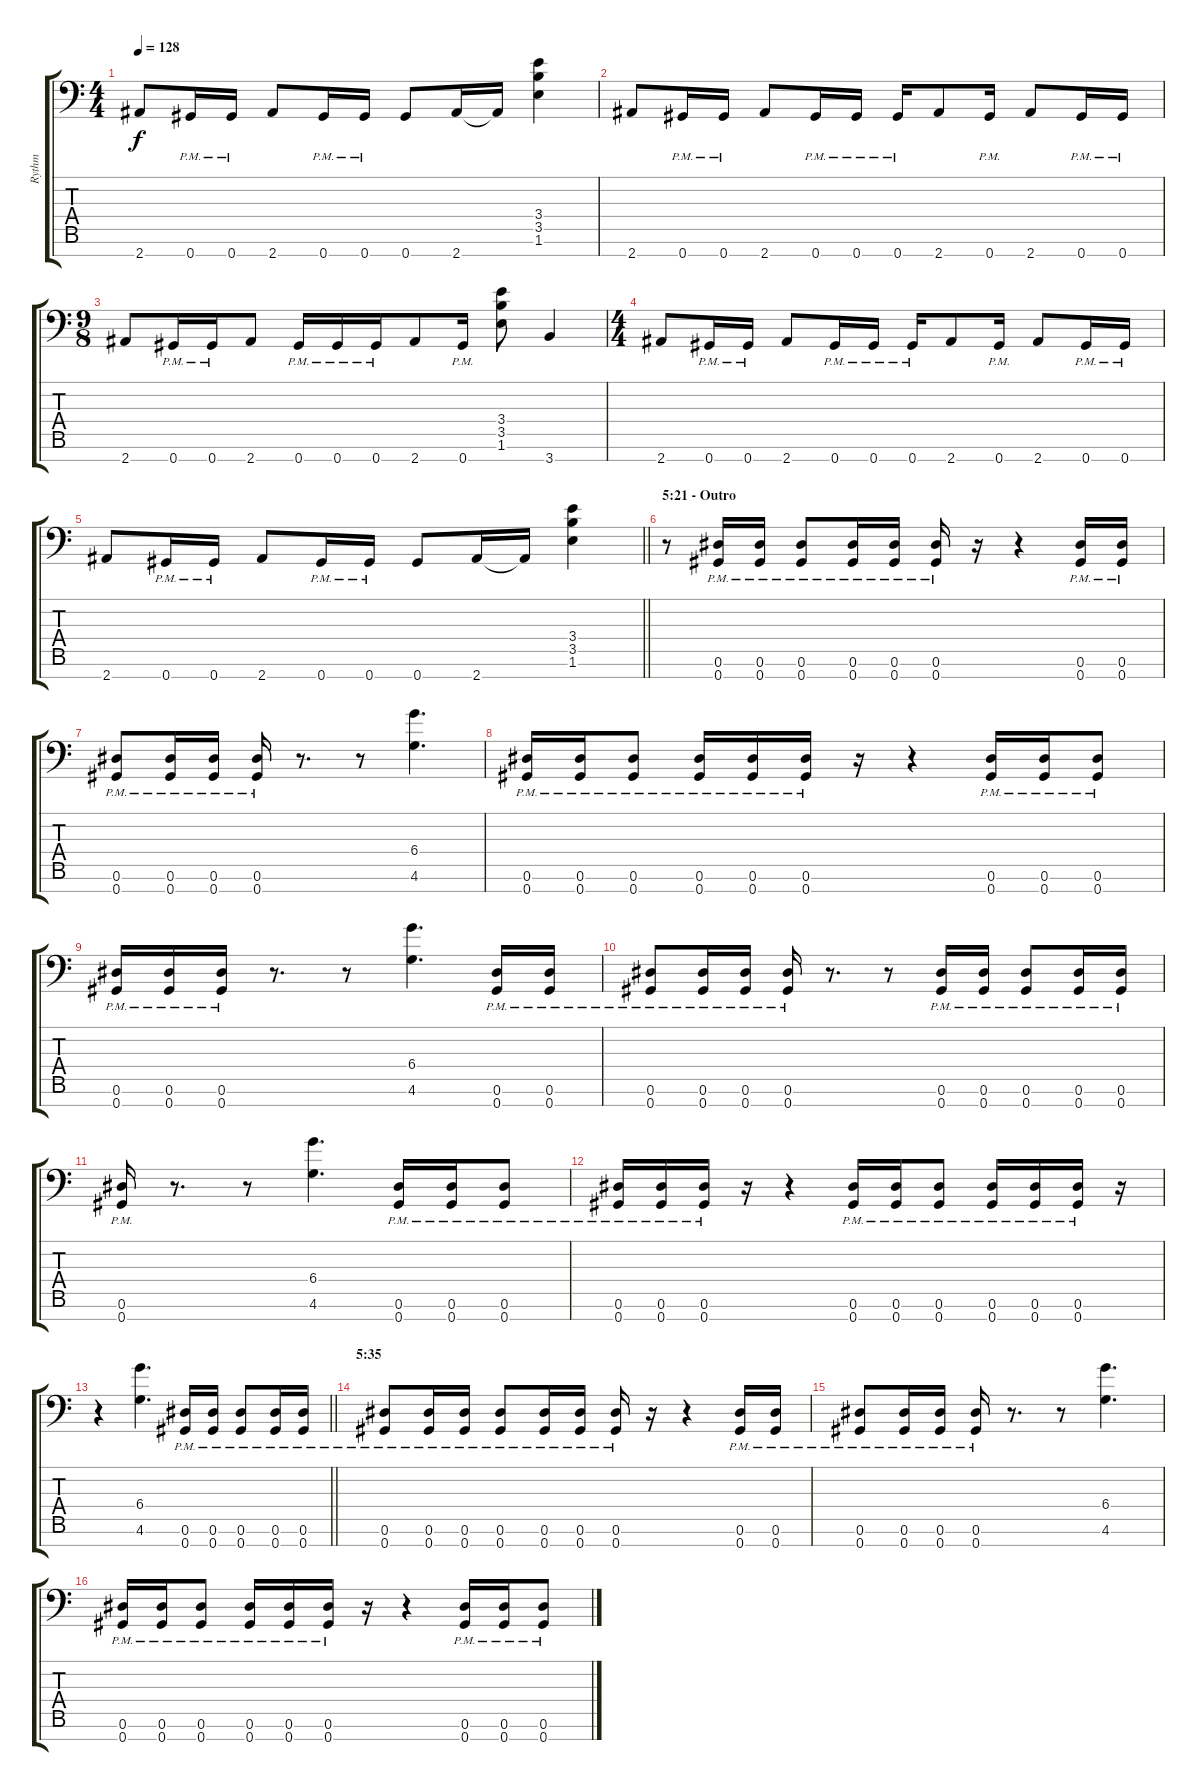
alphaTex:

\track ("Rythm" "Rythm") {instrument distortionguitar}
\staff {score tabs}
\tuning (Eb4 Bb3 Gb3 Db3 Ab2 Eb2 Ab1) {hide}
\ts (4 4)
\tempo 128
\clef f4
\ks c
2.7.8{dy f} 0.7{pm}.16 0.7{pm}.16 2.7.8 0.7{pm}.16 0.7{pm}.16 0.7.8 2.7.16 2.7{t}.16 (3.4 3.5 1.6).4 |
2.7.8 0.7{pm}.16 0.7{pm}.16 2.7.8 0.7{pm}.16 0.7{pm}.16 0.7{pm}.16 2.7.8 0.7{pm}.16 2.7.8 0.7{pm}.16 0.7{pm}.16 |
\ts (9 8)
2.7.8 0.7{pm}.16 0.7{pm}.16 2.7.8 0.7{pm}.16 0.7{pm}.16 0.7{pm}.16 2.7.8 0.7{pm}.16 (3.4 3.5 1.6).8 3.7.4 |
\ts (4 4)
2.7.8 0.7{pm}.16 0.7{pm}.16 2.7.8 0.7{pm}.16 0.7{pm}.16 0.7{pm}.16 2.7.8 0.7{pm}.16 2.7.8 0.7{pm}.16 0.7{pm}.16 |
\barLineRight lightlight
2.7.8 0.7{pm}.16 0.7{pm}.16 2.7.8 0.7{pm}.16 0.7{pm}.16 0.7.8 2.7.16 2.7{t}.16 (3.4 3.5 1.6).4 |
\section ("" "5:21 - Outro")
r.8 (0.6{pm} 0.7{pm}).16 (0.6{pm} 0.7{pm}).16 (0.6{pm} 0.7{pm}).8 (0.6{pm} 0.7{pm}).16 (0.6{pm} 0.7{pm}).16 (0.6{pm} 0.7{pm}).16 r.16 r.4 (0.6{pm} 0.7{pm}).16 (0.6{pm} 0.7{pm}).16 |
(0.6{pm} 0.7{pm}).8 (0.6{pm} 0.7{pm}).16 (0.6{pm} 0.7{pm}).16 (0.6{pm} 0.7{pm}).16 r.8{d} r.8 (6.4 4.6).4{d} |
(0.6{pm} 0.7{pm}).16 (0.6{pm} 0.7{pm}).16 (0.6{pm} 0.7{pm}).8 (0.6{pm} 0.7{pm}).16 (0.6{pm} 0.7{pm}).16 (0.6{pm} 0.7{pm}).16 r.16 r.4 (0.6{pm} 0.7{pm}).16 (0.6{pm} 0.7{pm}).16 (0.6{pm} 0.7{pm}).8 |
(0.6{pm} 0.7{pm}).16 (0.6{pm} 0.7{pm}).16 (0.6{pm} 0.7{pm}).16 r.8{d} r.8 (6.4 4.6).4{d} (0.6{pm} 0.7{pm}).16 (0.6{pm} 0.7{pm}).16 |
(0.6{pm} 0.7{pm}).8 (0.6{pm} 0.7{pm}).16 (0.6{pm} 0.7{pm}).16 (0.6{pm} 0.7{pm}).16 r.8{d} r.8 (0.6{pm} 0.7{pm}).16 (0.6{pm} 0.7{pm}).16 (0.6{pm} 0.7{pm}).8 (0.6{pm} 0.7{pm}).16 (0.6{pm} 0.7{pm}).16 |
(0.6{pm} 0.7{pm}).16 r.8{d} r.8 (6.4 4.6).4{d} (0.6{pm} 0.7{pm}).16 (0.6{pm} 0.7{pm}).16 (0.6{pm} 0.7{pm}).8 |
(0.6{pm} 0.7{pm}).16 (0.6{pm} 0.7{pm}).16 (0.6{pm} 0.7{pm}).16 r.16 r.4 (0.6{pm} 0.7{pm}).16 (0.6{pm} 0.7{pm}).16 (0.6{pm} 0.7{pm}).8 (0.6{pm} 0.7{pm}).16 (0.6{pm} 0.7{pm}).16 (0.6{pm} 0.7{pm}).16 r.16 |
\barLineRight lightlight
r.4 (6.4 4.6).4{d} (0.6{pm} 0.7{pm}).16 (0.6{pm} 0.7{pm}).16 (0.6{pm} 0.7{pm}).8 (0.6{pm} 0.7{pm}).16 (0.6{pm} 0.7{pm}).16 |
\section ("" "5:35")
(0.6{pm} 0.7{pm}).8 (0.6{pm} 0.7{pm}).16 (0.6{pm} 0.7{pm}).16 (0.6{pm} 0.7{pm}).8 (0.6{pm} 0.7{pm}).16 (0.6{pm} 0.7{pm}).16 (0.6{pm} 0.7{pm}).16 r.16 r.4 (0.6{pm} 0.7{pm}).16 (0.6{pm} 0.7{pm}).16 |
(0.6{pm} 0.7{pm}).8 (0.6{pm} 0.7{pm}).16 (0.6{pm} 0.7{pm}).16 (0.6{pm} 0.7{pm}).16 r.8{d} r.8 (6.4 4.6).4{d} |
(0.6{pm} 0.7{pm}).16 (0.6{pm} 0.7{pm}).16 (0.6{pm} 0.7{pm}).8 (0.6{pm} 0.7{pm}).16 (0.6{pm} 0.7{pm}).16 (0.6{pm} 0.7{pm}).16 r.16 r.4 (0.6{pm} 0.7{pm}).16 (0.6{pm} 0.7{pm}).16 (0.6{pm} 0.7{pm}).8
